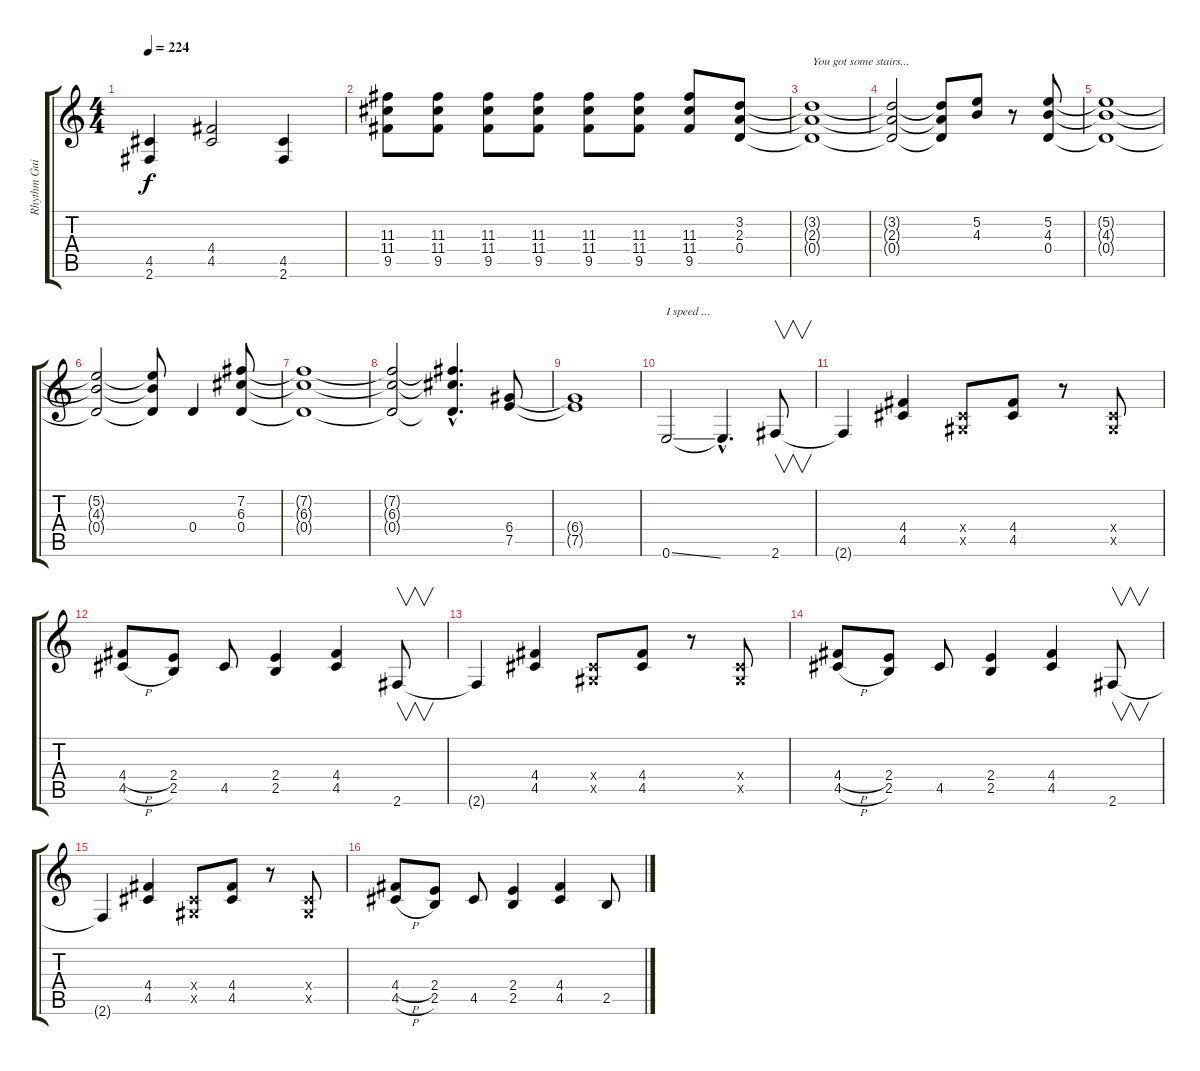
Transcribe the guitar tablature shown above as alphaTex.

\track ("Rhythm Guitar" "Rhythm Gui") {instrument distortionguitar}
\staff {score tabs}
\tuning (E4 B3 G3 D3 A2 E2) {hide}
\ts (4 4)
\tempo 224
\clef g2
\ks c
(4.5{t} 2.6{t}).4{dy f} (4.4 4.5).2 (4.5 2.6).4 |
(11.3 11.4 9.5).8 (11.3 11.4 9.5).8 (11.3 11.4 9.5).8 (11.3 11.4 9.5).8 (11.3 11.4 9.5).8 (11.3 11.4 9.5).8 (11.3 11.4 9.5).8 (3.2 2.3 0.4).8 |
(3.2{t} 2.3{t} 0.4{t}).1{txt "You got some stairs..."} |
(3.2{t} 2.3{t} 0.4{t}).2 (3.2{t} 2.3{t} 0.4{t}).8 (5.2 4.3).8 r.8 (5.2 4.3 0.4).8 |
(5.2{t} 4.3{t} 0.4{t}).1 |
(5.2{t} 4.3{t} 0.4{t}).2 (5.2{t} 4.3{t} 0.4{t}).8 0.4.4 (7.2 6.3 0.4).8 |
(7.2{t} 6.3{t} 0.4{t}).1 |
(7.2{t} 6.3{t} 0.4{t}).2 (7.2{hac t} 6.3{hac t} 0.4{hac t}).4{d} (6.4 7.5).8 |
(6.4{t} 7.5{t}).1 |
0.6{ss}.2{txt "I speed ..."} 0.6{hac t}.4{d} 2.6.8{v} |
2.6{t}.4 (4.4 4.5).4 (-1.4{x} -1.5{x}).8 (4.4 4.5).8 r.8 (-1.4{x} -1.5{x}).8 |
(4.4{h} 4.5{h}).8 (2.4 2.5).8 4.5.8 (2.4 2.5).4 (4.4 4.5).4 2.6.8{v} |
2.6{t}.4 (4.4 4.5).4 (-1.4{x} -1.5{x}).8 (4.4 4.5).8 r.8 (-1.4{x} -1.5{x}).8 |
(4.4{h} 4.5{h}).8 (2.4 2.5).8 4.5.8 (2.4 2.5).4 (4.4 4.5).4 2.6.8{v} |
2.6{t}.4 (4.4 4.5).4 (-1.4{x} -1.5{x}).8 (4.4 4.5).8 r.8 (-1.4{x} -1.5{x}).8 |
(4.4{h} 4.5{h}).8 (2.4 2.5).8 4.5.8 (2.4 2.5).4 (4.4 4.5).4 2.5.8
